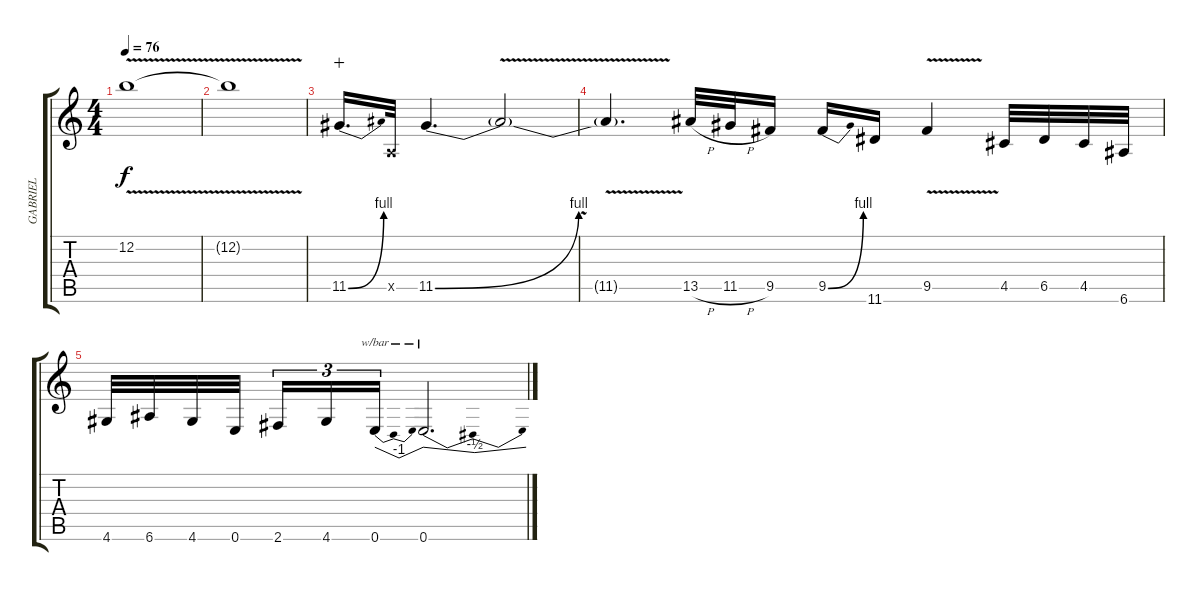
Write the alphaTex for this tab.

\track ("GABRIEL" "GABRIEL") {instrument overdrivenguitar}
\staff {score tabs}
\tuning (E4 B3 G3 D3 A2 E2) {hide}
\ts (4 4)
\tempo 76
\clef g2
\ks c
12.2{v}.1{dy f} |
12.2{t}.1 |
11.5{be (bend 0 0 60 4)}.16{d volume 16 instrument overdrivenguitar wahc} 0.5{x}.32 11.5{be (bend 0 0 60 4)}.4{d} 11.5{v t}.2 |
11.5{t}.4{d} 13.5{h}.32 11.5{h}.32 9.5.16 9.5{be (bend 0 0 60 4)}.16 11.6.16 9.5{v}.4 4.5.32 6.5.32 4.5.32 6.6.32 |
4.6.32 6.6.32 4.6.32 0.6.32{beam splitsecondary} 2.6.16{tu (3 2)} 4.6.16{tu (3 2)} 0.6.16{tu (3 2) tbe (dip default 0 0 30 -4 60 0)} 0.6.2{d tbe (dip default 0 0 30 -2 60 0)}
